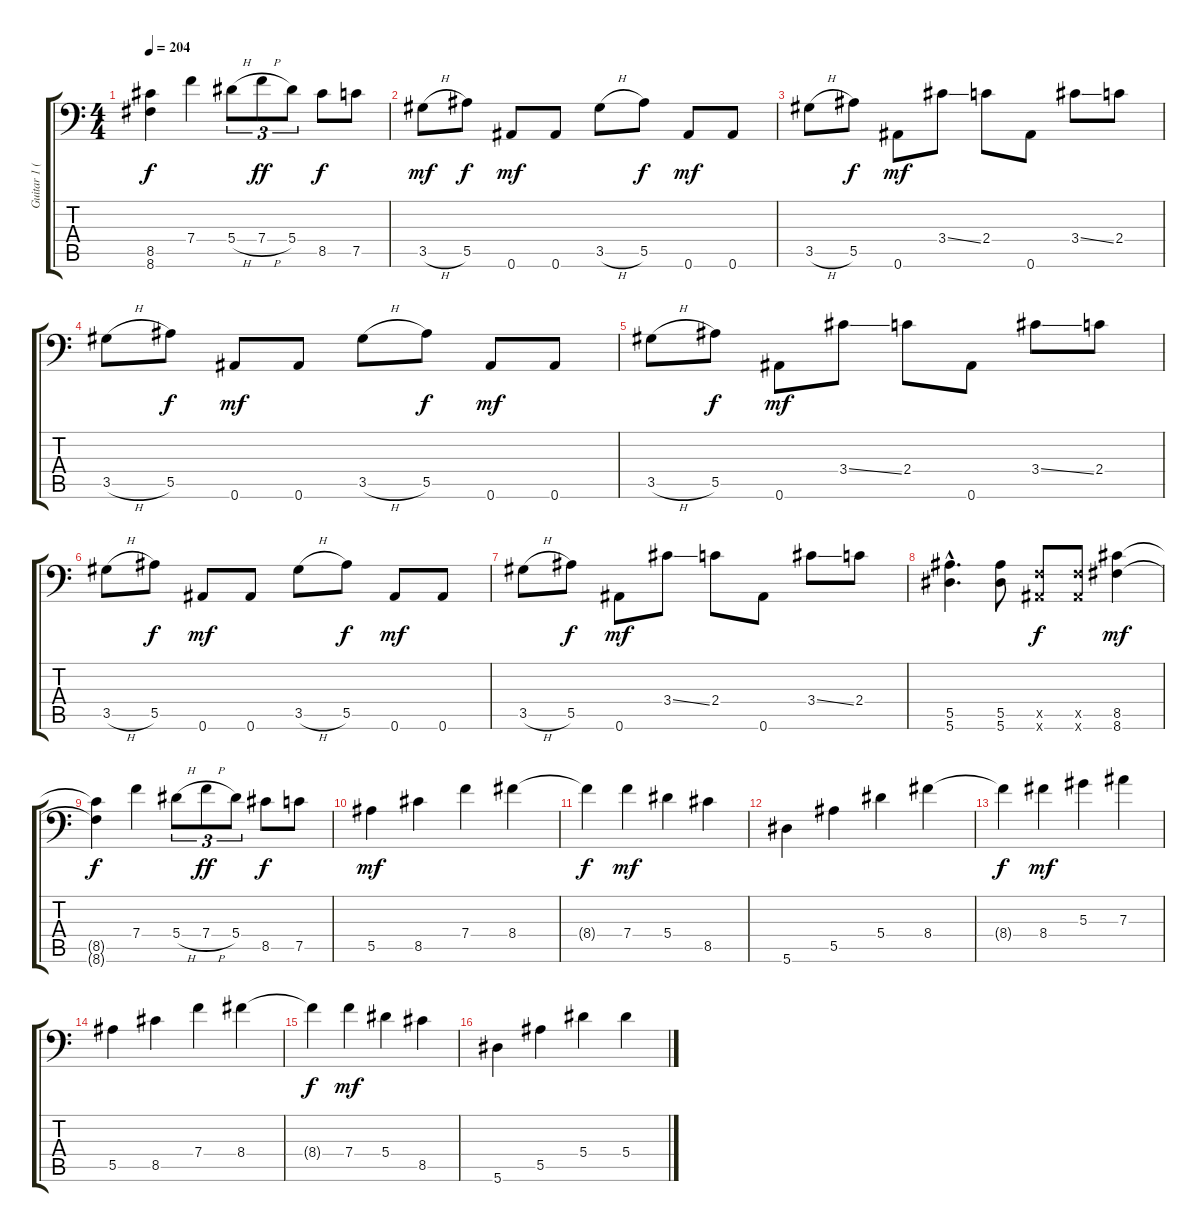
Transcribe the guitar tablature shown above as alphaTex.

\track ("Guitar 1 (Lead)" "Guitar 1 (") {instrument distortionguitar}
\staff {score tabs}
\tuning (C4 G3 Eb3 Bb2 F2 Bb1) {hide}
\ts (4 4)
\tempo 204
\clef f4
\ks c
(8.5{t} 8.6{t}).4{dy f} 7.4.4 5.4{h}.8{tu (3 2)} 7.4{h}.8{tu (3 2) dy ff} 5.4.8{tu (3 2)} 8.5.8{dy f} 7.5.8 |
3.5{h}.8{dy mf} 5.5.8{dy f} 0.6.8{dy mf} 0.6.8 3.5{h}.8 5.5.8{dy f} 0.6.8{dy mf} 0.6.8 |
3.5{h}.8 5.5.8{dy f} 0.6.8{dy mf} 3.4{ss}.8 2.4.8 0.6.8 3.4{ss}.8 2.4.8 |
3.5{h}.8 5.5.8{dy f} 0.6.8{dy mf} 0.6.8 3.5{h}.8 5.5.8{dy f} 0.6.8{dy mf} 0.6.8 |
3.5{h}.8 5.5.8{dy f} 0.6.8{dy mf} 3.4{ss}.8 2.4.8 0.6.8 3.4{ss}.8 2.4.8 |
3.5{h}.8 5.5.8{dy f} 0.6.8{dy mf} 0.6.8 3.5{h}.8 5.5.8{dy f} 0.6.8{dy mf} 0.6.8 |
3.5{h}.8 5.5.8{dy f} 0.6.8{dy mf} 3.4{ss}.8 2.4.8 0.6.8 3.4{ss}.8 2.4.8 |
(5.5{hac} 5.6{hac}).4{d} (5.5 5.6).8 (0.5{x} 0.6{x}).8{dy f} (0.5{x} 0.6{x}).8 (8.5 8.6).4{dy mf} |
(8.5{t} 8.6{t}).4{dy f} 7.4.4 5.4{h}.8{tu (3 2)} 7.4{h}.8{tu (3 2) dy ff} 5.4.8{tu (3 2)} 8.5.8{dy f} 7.5.8 |
5.5.4{dy mf instrument electricguitarclean} 8.5.4 7.4.4 8.4.4 |
8.4{t}.4{dy f} 7.4.4{dy mf} 5.4.4 8.5.4 |
5.6.4 5.5.4 5.4.4 8.4.4 |
8.4{t}.4{dy f} 8.4.4{dy mf} 5.3.4 7.3.4 |
5.5.4 8.5.4 7.4.4 8.4.4 |
8.4{t}.4{dy f} 7.4.4{dy mf} 5.4.4 8.5.4 |
5.6.4 5.5.4 5.4.4 5.4.4
